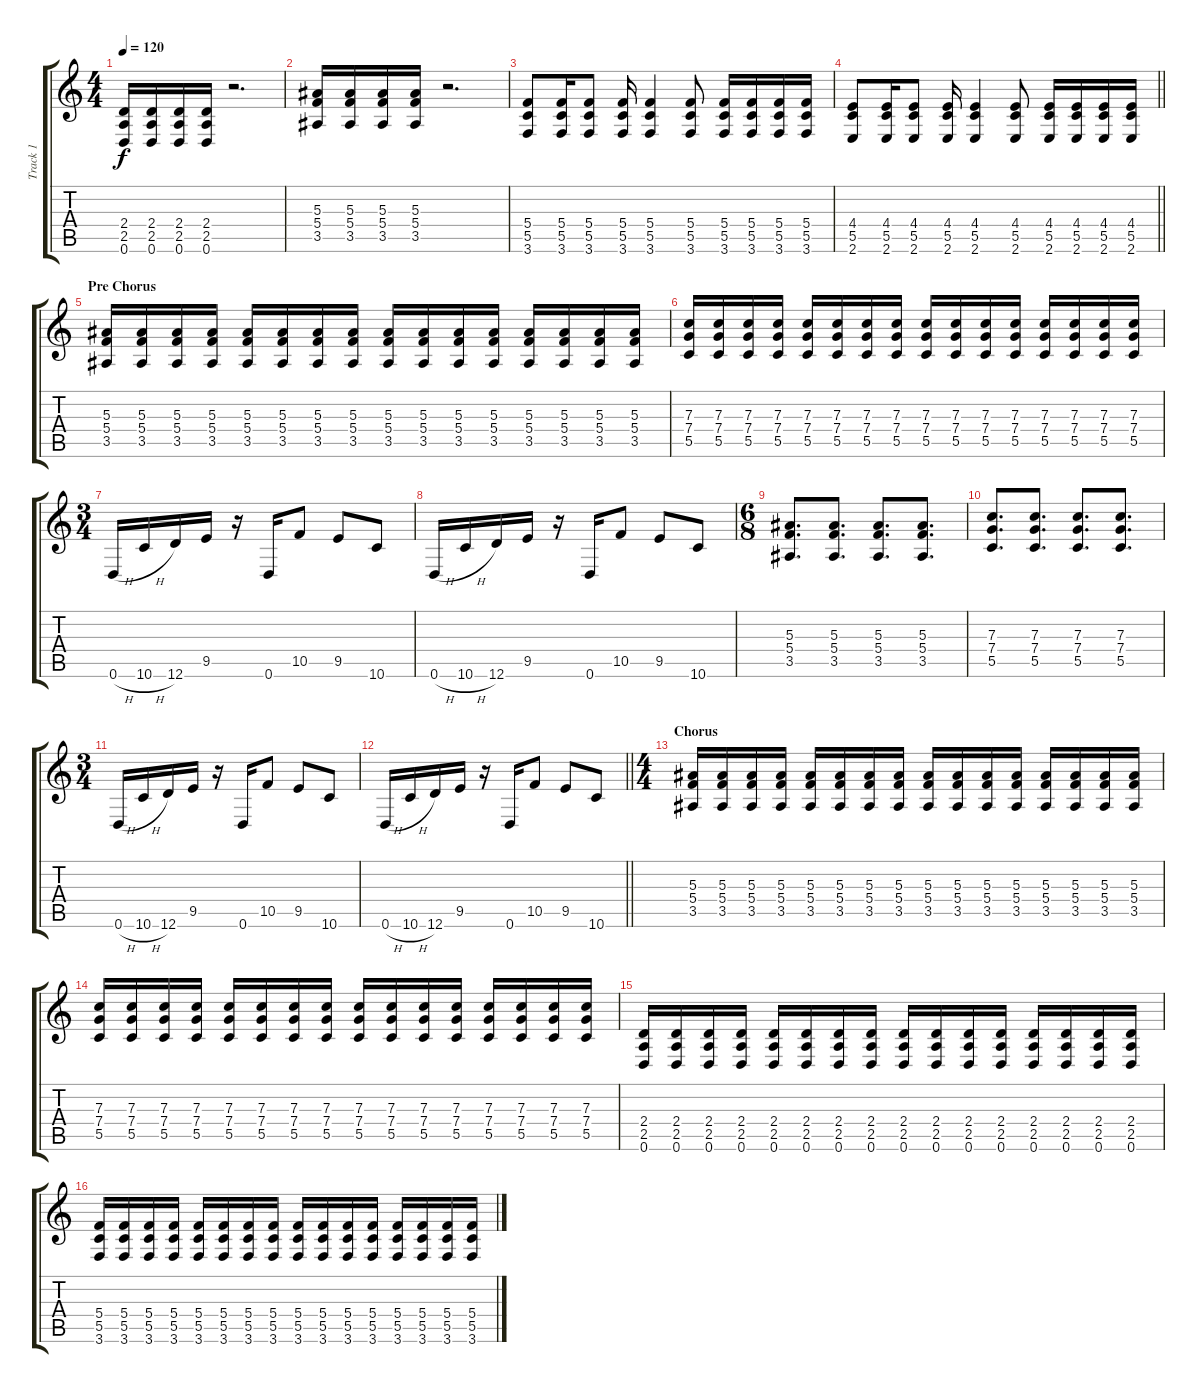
\track ("Track 1" "Track 1") {instrument distortionguitar}
\staff {score tabs}
\tuning (D4 A3 F3 C3 G2 D2) {hide}
\ts (4 4)
\tempo 120
\clef g2
\ks c
(2.4 2.5 0.6).16{dy f} (2.4 2.5 0.6).16 (2.4 2.5 0.6).16 (2.4 2.5 0.6).16 r.2{d} |
(5.3 5.4 3.5).16 (5.3 5.4 3.5).16 (5.3 5.4 3.5).16 (5.3 5.4 3.5).16 r.2{d} |
(5.4 5.5 3.6).8 (5.4 5.5 3.6).16 (5.4 5.5 3.6).8 (5.4 5.5 3.6).16 (5.4 5.5 3.6).4 (5.4 5.5 3.6).8 (5.4 5.5 3.6).16 (5.4 5.5 3.6).16 (5.4 5.5 3.6).16 (5.4 5.5 3.6).16 |
\barLineRight lightlight
(4.4 5.5 2.6).8 (4.4 5.5 2.6).16 (4.4 5.5 2.6).8 (4.4 5.5 2.6).16 (4.4 5.5 2.6).4 (4.4 5.5 2.6).8 (4.4 5.5 2.6).16 (4.4 5.5 2.6).16 (4.4 5.5 2.6).16 (4.4 5.5 2.6).16 |
\section ("" "Pre Chorus")
(5.3 5.4 3.5).16 (5.3 5.4 3.5).16 (5.3 5.4 3.5).16 (5.3 5.4 3.5).16 (5.3 5.4 3.5).16 (5.3 5.4 3.5).16 (5.3 5.4 3.5).16 (5.3 5.4 3.5).16 (5.3 5.4 3.5).16 (5.3 5.4 3.5).16 (5.3 5.4 3.5).16 (5.3 5.4 3.5).16 (5.3 5.4 3.5).16 (5.3 5.4 3.5).16 (5.3 5.4 3.5).16 (5.3 5.4 3.5).16 |
(7.3 7.4 5.5).16 (7.3 7.4 5.5).16 (7.3 7.4 5.5).16 (7.3 7.4 5.5).16 (7.3 7.4 5.5).16 (7.3 7.4 5.5).16 (7.3 7.4 5.5).16 (7.3 7.4 5.5).16 (7.3 7.4 5.5).16 (7.3 7.4 5.5).16 (7.3 7.4 5.5).16 (7.3 7.4 5.5).16 (7.3 7.4 5.5).16 (7.3 7.4 5.5).16 (7.3 7.4 5.5).16 (7.3 7.4 5.5).16 |
\ts (3 4)
0.6{h}.16 10.6{h}.16 12.6.16 9.5.16 r.16 0.6.16 10.5.8 9.5.8 10.6.8 |
0.6{h}.16 10.6{h}.16 12.6.16 9.5.16 r.16 0.6.16 10.5.8 9.5.8 10.6.8 |
\ts (6 8)
(5.3 5.4 3.5).8{d} (5.3 5.4 3.5).8{d} (5.3 5.4 3.5).8{d} (5.3 5.4 3.5).8{d} |
(7.3 7.4 5.5).8{d} (7.3 7.4 5.5).8{d} (7.3 7.4 5.5).8{d} (7.3 7.4 5.5).8{d} |
\ts (3 4)
0.6{h}.16 10.6{h}.16 12.6.16 9.5.16 r.16 0.6.16 10.5.8 9.5.8 10.6.8 |
\barLineRight lightlight
0.6{h}.16 10.6{h}.16 12.6.16 9.5.16 r.16 0.6.16 10.5.8 9.5.8 10.6.8 |
\ts (4 4)
\section ("" "Chorus")
(5.3 5.4 3.5).16 (5.3 5.4 3.5).16 (5.3 5.4 3.5).16 (5.3 5.4 3.5).16 (5.3 5.4 3.5).16 (5.3 5.4 3.5).16 (5.3 5.4 3.5).16 (5.3 5.4 3.5).16 (5.3 5.4 3.5).16 (5.3 5.4 3.5).16 (5.3 5.4 3.5).16 (5.3 5.4 3.5).16 (5.3 5.4 3.5).16 (5.3 5.4 3.5).16 (5.3 5.4 3.5).16 (5.3 5.4 3.5).16 |
(7.3 7.4 5.5).16 (7.3 7.4 5.5).16 (7.3 7.4 5.5).16 (7.3 7.4 5.5).16 (7.3 7.4 5.5).16 (7.3 7.4 5.5).16 (7.3 7.4 5.5).16 (7.3 7.4 5.5).16 (7.3 7.4 5.5).16 (7.3 7.4 5.5).16 (7.3 7.4 5.5).16 (7.3 7.4 5.5).16 (7.3 7.4 5.5).16 (7.3 7.4 5.5).16 (7.3 7.4 5.5).16 (7.3 7.4 5.5).16 |
(2.4 2.5 0.6).16 (2.4 2.5 0.6).16 (2.4 2.5 0.6).16 (2.4 2.5 0.6).16 (2.4 2.5 0.6).16 (2.4 2.5 0.6).16 (2.4 2.5 0.6).16 (2.4 2.5 0.6).16 (2.4 2.5 0.6).16 (2.4 2.5 0.6).16 (2.4 2.5 0.6).16 (2.4 2.5 0.6).16 (2.4 2.5 0.6).16 (2.4 2.5 0.6).16 (2.4 2.5 0.6).16 (2.4 2.5 0.6).16 |
(5.4 5.5 3.6).16 (5.4 5.5 3.6).16 (5.4 5.5 3.6).16 (5.4 5.5 3.6).16 (5.4 5.5 3.6).16 (5.4 5.5 3.6).16 (5.4 5.5 3.6).16 (5.4 5.5 3.6).16 (5.4 5.5 3.6).16 (5.4 5.5 3.6).16 (5.4 5.5 3.6).16 (5.4 5.5 3.6).16 (5.4 5.5 3.6).16 (5.4 5.5 3.6).16 (5.4 5.5 3.6).16 (5.4 5.5 3.6).16
